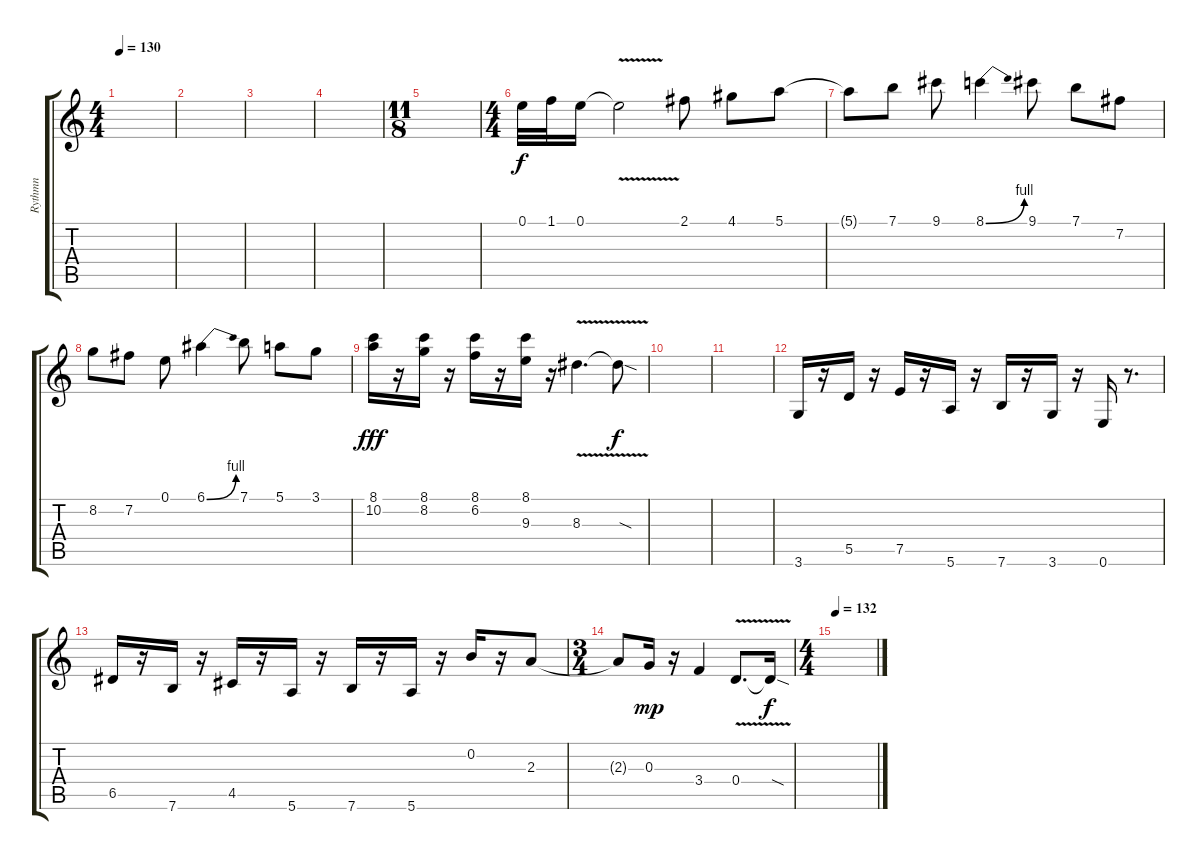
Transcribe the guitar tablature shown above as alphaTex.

\track ("Rythmn" "Rythmn") {instrument distortionguitar}
\staff {score tabs}
\tuning (E4 B3 G3 D3 A2 E2) {hide}
\ts (4 4)
\tempo 130
\clef g2
\ks c
|
|
|
|
\ts (11 8)
|
\ts (4 4)
0.1.32{instrument distortionguitar} 1.1.32 0.1.16 0.1{v t}.2 2.1.8 4.1.8 5.1.8 |
5.1{t}.8 7.1.8 9.1.8 8.1{be (bend 0 0 60 4)}.4 9.1.8 7.1.8 7.2.8 |
8.2.8 7.2.8 0.1.8 6.1{be (bend 0 0 60 4)}.4 7.1.8 5.1.8 3.1.8 |
(8.1 10.2).16{dy fff volume 8} r.16 (8.1 8.2).16 r.16 (8.1 6.2).16 r.16 (8.1 9.3).16 r.16 8.3{v}.4{d} 8.3{sod t}.8{dy f} |
|
|
3.6.16{volume 8 instrument electricguitarmuted} r.16 5.5.16 r.16 7.5.16 r.16 5.6.16 r.16 7.6.16 r.16 3.6.16 r.16 0.6.16 r.8{d} |
6.5.16{volume 8} r.16 7.6.16 r.16 4.5.16 r.16 5.6.16 r.16 7.6.16 r.16 5.6.16 r.16 0.2.16{instrument distortionguitar} r.16 2.3.8 |
\ts (3 4)
2.3{t}.8 0.3.16{dy mp} r.16 3.4.4 0.4{v}.8{d} 0.4{sod t}.16{dy f} |
\ts (4 4)
\tempo 132
